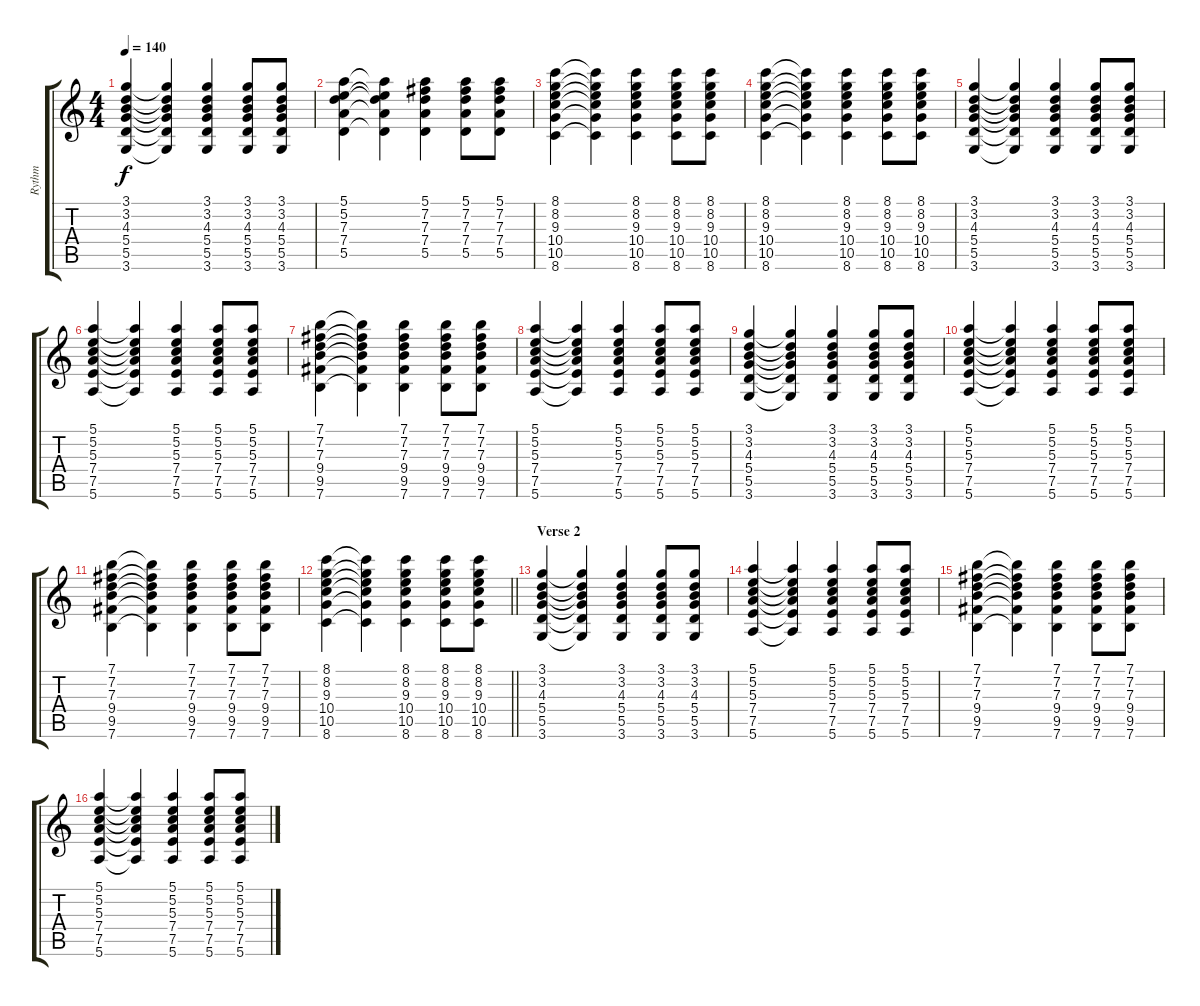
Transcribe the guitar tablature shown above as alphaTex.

\track ("Rythm" "Rythm") {instrument acousticguitarsteel}
\staff {score tabs}
\tuning (E4 B3 G3 D3 A2 E2) {hide}
\ts (4 4)
\tempo 140
\clef g2
\ks c
(3.1 3.2 4.3 5.4 5.5 3.6).4{dy f} (3.1{t} 3.2{t} 4.3{t} 5.4{t} 5.5{t} 3.6{t}).4 (3.1 3.2 4.3 5.4 5.5 3.6).4 (3.1 3.2 4.3 5.4 5.5 3.6).8 (3.1 3.2 4.3 5.4 5.5 3.6).8 |
(5.1 5.2 7.3 7.4 5.5).4 (5.1{t} 5.2{t} 7.3{t} 7.4{t} 5.5{t}).4 (5.1 7.2 7.3 7.4 5.5).4 (5.1 7.2 7.3 7.4 5.5).8 (5.1 7.2 7.3 7.4 5.5).8 |
(8.1 8.2 9.3 10.4 10.5 8.6).4 (8.1{t} 8.2{t} 9.3{t} 10.4{t} 10.5{t} 8.6{t}).4 (8.1 8.2 9.3 10.4 10.5 8.6).4 (8.1 8.2 9.3 10.4 10.5 8.6).8 (8.1 8.2 9.3 10.4 10.5 8.6).8 |
(8.1 8.2 9.3 10.4 10.5 8.6).4 (8.1{t} 8.2{t} 9.3{t} 10.4{t} 10.5{t} 8.6{t}).4 (8.1 8.2 9.3 10.4 10.5 8.6).4 (8.1 8.2 9.3 10.4 10.5 8.6).8 (8.1 8.2 9.3 10.4 10.5 8.6).8 |
(3.1 3.2 4.3 5.4 5.5 3.6).4 (3.1{t} 3.2{t} 4.3{t} 5.4{t} 5.5{t} 3.6{t}).4 (3.1 3.2 4.3 5.4 5.5 3.6).4 (3.1 3.2 4.3 5.4 5.5 3.6).8 (3.1 3.2 4.3 5.4 5.5 3.6).8 |
(5.1 5.2 5.3 7.4 7.5 5.6).4 (5.1{t} 5.2{t} 5.3{t} 7.4{t} 7.5{t} 5.6{t}).4 (5.1 5.2 5.3 7.4 7.5 5.6).4 (5.1 5.2 5.3 7.4 7.5 5.6).8 (5.1 5.2 5.3 7.4 7.5 5.6).8 |
(7.1 7.2 7.3 9.4 9.5 7.6).4 (7.1{t} 7.2{t} 7.3{t} 9.4{t} 9.5{t} 7.6{t}).4 (7.1 7.2 7.3 9.4 9.5 7.6).4 (7.1 7.2 7.3 9.4 9.5 7.6).8 (7.1 7.2 7.3 9.4 9.5 7.6).8 |
(5.1 5.2 5.3 7.4 7.5 5.6).4 (5.1{t} 5.2{t} 5.3{t} 7.4{t} 7.5{t} 5.6{t}).4 (5.1 5.2 5.3 7.4 7.5 5.6).4 (5.1 5.2 5.3 7.4 7.5 5.6).8 (5.1 5.2 5.3 7.4 7.5 5.6).8 |
(3.1 3.2 4.3 5.4 5.5 3.6).4 (3.1{t} 3.2{t} 4.3{t} 5.4{t} 5.5{t} 3.6{t}).4 (3.1 3.2 4.3 5.4 5.5 3.6).4 (3.1 3.2 4.3 5.4 5.5 3.6).8 (3.1 3.2 4.3 5.4 5.5 3.6).8 |
(5.1 5.2 5.3 7.4 7.5 5.6).4 (5.1{t} 5.2{t} 5.3{t} 7.4{t} 7.5{t} 5.6{t}).4 (5.1 5.2 5.3 7.4 7.5 5.6).4 (5.1 5.2 5.3 7.4 7.5 5.6).8 (5.1 5.2 5.3 7.4 7.5 5.6).8 |
(7.1 7.2 7.3 9.4 9.5 7.6).4 (7.1{t} 7.2{t} 7.3{t} 9.4{t} 9.5{t} 7.6{t}).4 (7.1 7.2 7.3 9.4 9.5 7.6).4 (7.1 7.2 7.3 9.4 9.5 7.6).8 (7.1 7.2 7.3 9.4 9.5 7.6).8 |
\barLineRight lightlight
(8.1 8.2 9.3 10.4 10.5 8.6).4 (8.1{t} 8.2{t} 9.3{t} 10.4{t} 10.5{t} 8.6{t}).4 (8.1 8.2 9.3 10.4 10.5 8.6).4 (8.1 8.2 9.3 10.4 10.5 8.6).8 (8.1 8.2 9.3 10.4 10.5 8.6).8 |
\section ("" "Verse 2")
(3.1 3.2 4.3 5.4 5.5 3.6).4 (3.1{t} 3.2{t} 4.3{t} 5.4{t} 5.5{t} 3.6{t}).4 (3.1 3.2 4.3 5.4 5.5 3.6).4 (3.1 3.2 4.3 5.4 5.5 3.6).8 (3.1 3.2 4.3 5.4 5.5 3.6).8 |
(5.1 5.2 5.3 7.4 7.5 5.6).4 (5.1{t} 5.2{t} 5.3{t} 7.4{t} 7.5{t} 5.6{t}).4 (5.1 5.2 5.3 7.4 7.5 5.6).4 (5.1 5.2 5.3 7.4 7.5 5.6).8 (5.1 5.2 5.3 7.4 7.5 5.6).8 |
(7.1 7.2 7.3 9.4 9.5 7.6).4 (7.1{t} 7.2{t} 7.3{t} 9.4{t} 9.5{t} 7.6{t}).4 (7.1 7.2 7.3 9.4 9.5 7.6).4 (7.1 7.2 7.3 9.4 9.5 7.6).8 (7.1 7.2 7.3 9.4 9.5 7.6).8 |
(5.1 5.2 5.3 7.4 7.5 5.6).4 (5.1{t} 5.2{t} 5.3{t} 7.4{t} 7.5{t} 5.6{t}).4 (5.1 5.2 5.3 7.4 7.5 5.6).4 (5.1 5.2 5.3 7.4 7.5 5.6).8 (5.1 5.2 5.3 7.4 7.5 5.6).8
